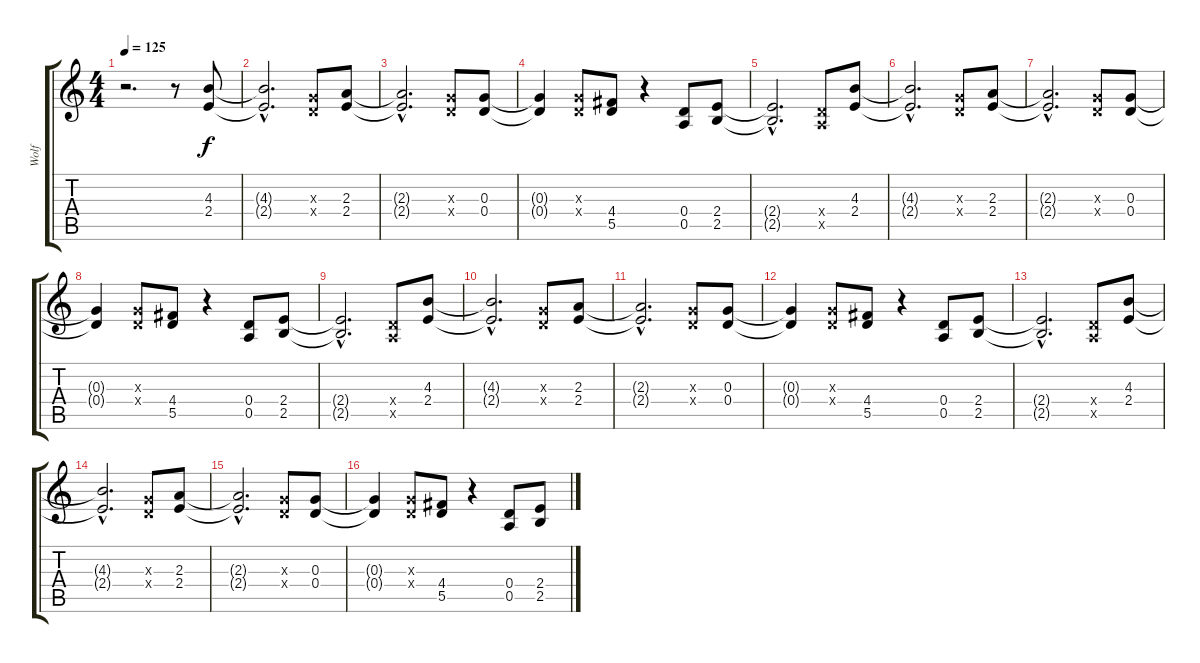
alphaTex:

\track ("Wolf" "Wolf") {instrument overdrivenguitar}
\staff {score tabs}
\tuning (E4 B3 G3 D3 A2 E2) {hide}
\ts (4 4)
\tempo 125
\clef g2
\ks c
r.2{d dy f volume 12 instrument electricguitarclean} r.8 (4.3 2.4).8 |
(4.3{hac t} 2.4{hac t}).2{d} (0.3{x} 0.4{x}).8 (2.3 2.4).8 |
(2.3{hac t} 2.4{hac t}).2{d} (0.3{x} 0.4{x}).8 (0.3 0.4).8 |
(0.3{t} 0.4{t}).4 (0.3{x} 0.4{x}).8 (4.4 5.5).8 r.4 (0.4 0.5).8 (2.4 2.5).8 |
(2.4{hac t} 2.5{hac t}).2{d} (0.4{x} 0.5{x}).8 (4.3 2.4).8 |
(4.3{hac t} 2.4{hac t}).2{d} (0.3{x} 0.4{x}).8 (2.3 2.4).8 |
(2.3{hac t} 2.4{hac t}).2{d} (0.3{x} 0.4{x}).8 (0.3 0.4).8 |
(0.3{t} 0.4{t}).4 (0.3{x} 0.4{x}).8 (4.4 5.5).8 r.4 (0.4 0.5).8 (2.4 2.5).8 |
(2.4{hac t} 2.5{hac t}).2{d} (0.4{x} 0.5{x}).8 (4.3 2.4).8 |
(4.3{hac t} 2.4{hac t}).2{d} (0.3{x} 0.4{x}).8 (2.3 2.4).8 |
(2.3{hac t} 2.4{hac t}).2{d} (0.3{x} 0.4{x}).8 (0.3 0.4).8 |
(0.3{t} 0.4{t}).4 (0.3{x} 0.4{x}).8 (4.4 5.5).8 r.4 (0.4 0.5).8 (2.4 2.5).8 |
(2.4{hac t} 2.5{hac t}).2{d} (0.4{x} 0.5{x}).8 (4.3 2.4).8 |
(4.3{hac t} 2.4{hac t}).2{d} (0.3{x} 0.4{x}).8 (2.3 2.4).8 |
(2.3{hac t} 2.4{hac t}).2{d} (0.3{x} 0.4{x}).8 (0.3 0.4).8 |
(0.3{t} 0.4{t}).4 (0.3{x} 0.4{x}).8 (4.4 5.5).8 r.4 (0.4 0.5).8 (2.4 2.5).8
